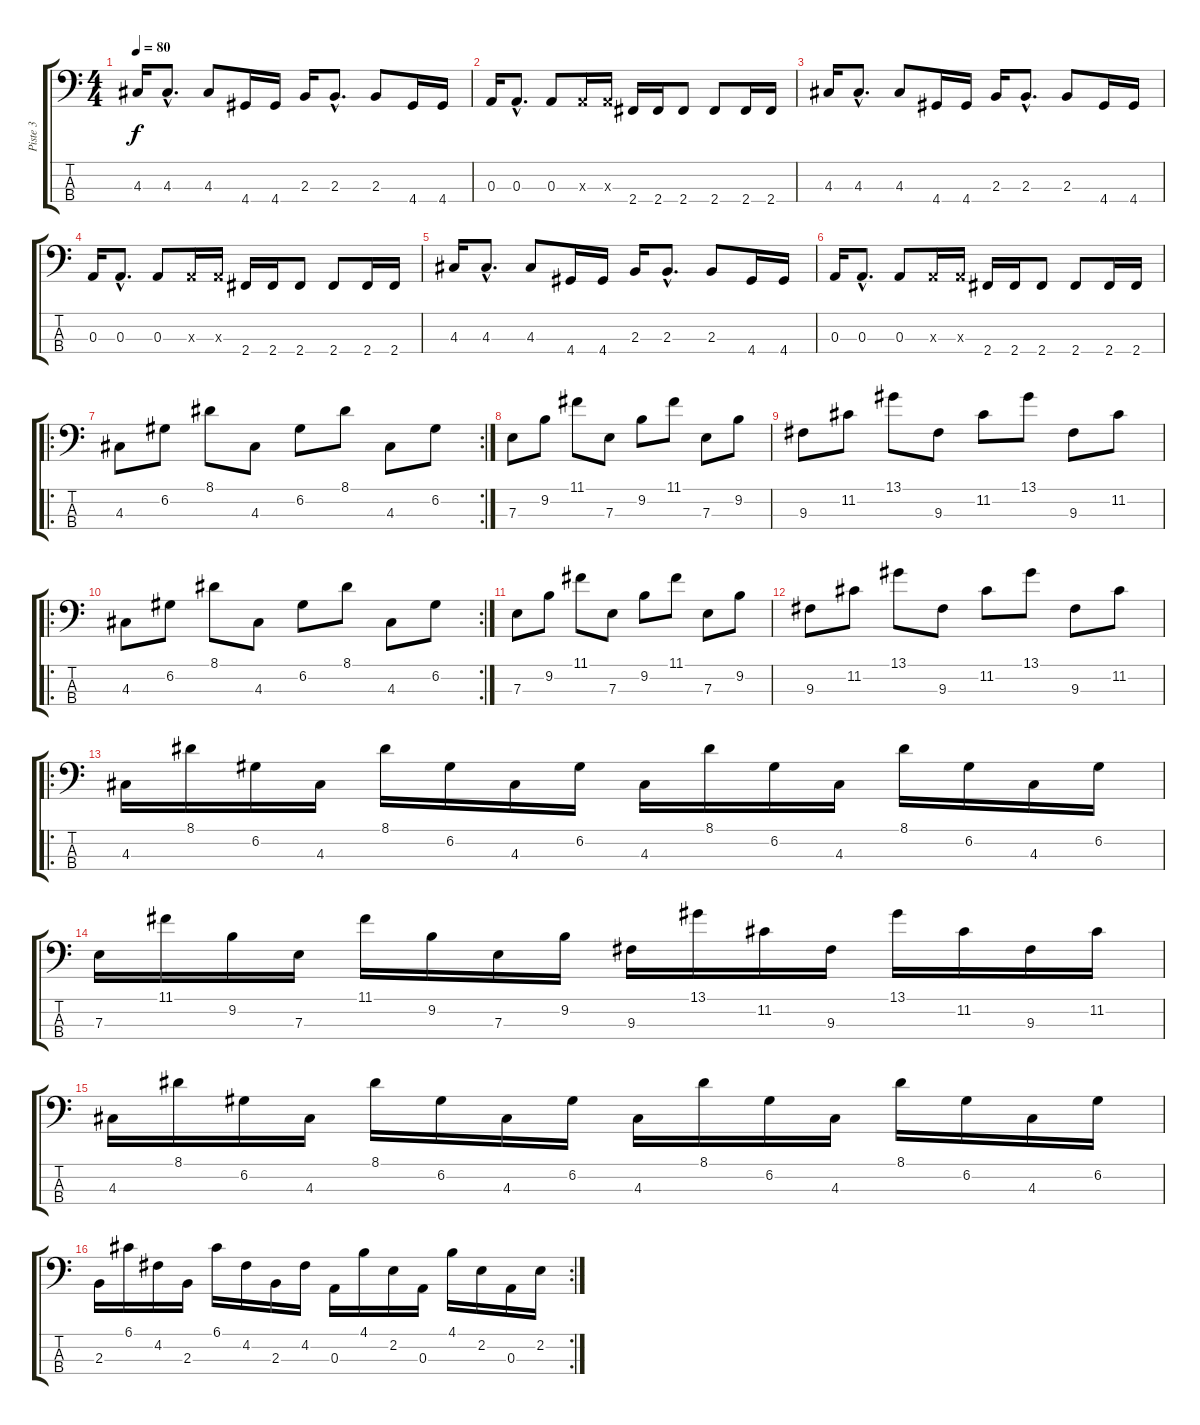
\track ("Piste 3" "Piste 3") {instrument electricbassfinger}
\staff {score tabs}
\tuning (G2 D2 A1 E1) {hide}
\ts (4 4)
\tempo 80
\clef f4
\ks c
4.3.16{dy f} 4.3{hac}.8{d} 4.3.8 4.4.16 4.4.16 2.3.16 2.3{hac}.8{d} 2.3.8 4.4.16 4.4.16 |
0.3.16 0.3{hac}.8{d} 0.3.8 0.3{x}.16 0.3{x}.16 2.4.16 2.4.16 2.4.8 2.4.8 2.4.16 2.4.16 |
4.3.16 4.3{hac}.8{d} 4.3.8 4.4.16 4.4.16 2.3.16 2.3{hac}.8{d} 2.3.8 4.4.16 4.4.16 |
0.3.16 0.3{hac}.8{d} 0.3.8 0.3{x}.16 0.3{x}.16 2.4.16 2.4.16 2.4.8 2.4.8 2.4.16 2.4.16 |
4.3.16 4.3{hac}.8{d} 4.3.8 4.4.16 4.4.16 2.3.16 2.3{hac}.8{d} 2.3.8 4.4.16 4.4.16 |
0.3.16 0.3{hac}.8{d} 0.3.8 0.3{x}.16 0.3{x}.16 2.4.16 2.4.16 2.4.8 2.4.8 2.4.16 2.4.16 |
\ro
\rc 2
4.3.8 6.2.8 8.1.8 4.3.8 6.2.8 8.1.8 4.3.8 6.2.8 |
7.3.8 9.2.8 11.1.8 7.3.8 9.2.8 11.1.8 7.3.8 9.2.8 |
9.3.8 11.2.8 13.1.8 9.3.8 11.2.8 13.1.8 9.3.8 11.2.8 |
\ro
\rc 2
4.3.8 6.2.8 8.1.8 4.3.8 6.2.8 8.1.8 4.3.8 6.2.8 |
7.3.8 9.2.8 11.1.8 7.3.8 9.2.8 11.1.8 7.3.8 9.2.8 |
9.3.8 11.2.8 13.1.8 9.3.8 11.2.8 13.1.8 9.3.8 11.2.8 |
\ro
4.3.16 8.1.16 6.2.16 4.3.16 8.1.16 6.2.16 4.3.16 6.2.16 4.3.16 8.1.16 6.2.16 4.3.16 8.1.16 6.2.16 4.3.16 6.2.16 |
7.3.16 11.1.16 9.2.16 7.3.16 11.1.16 9.2.16 7.3.16 9.2.16 9.3.16 13.1.16 11.2.16 9.3.16 13.1.16 11.2.16 9.3.16 11.2.16 |
4.3.16 8.1.16 6.2.16 4.3.16 8.1.16 6.2.16 4.3.16 6.2.16 4.3.16 8.1.16 6.2.16 4.3.16 8.1.16 6.2.16 4.3.16 6.2.16 |
\rc 2
2.3.16 6.1.16 4.2.16 2.3.16 6.1.16 4.2.16 2.3.16 4.2.16 0.3.16 4.1.16 2.2.16 0.3.16 4.1.16 2.2.16 0.3.16 2.2.16
